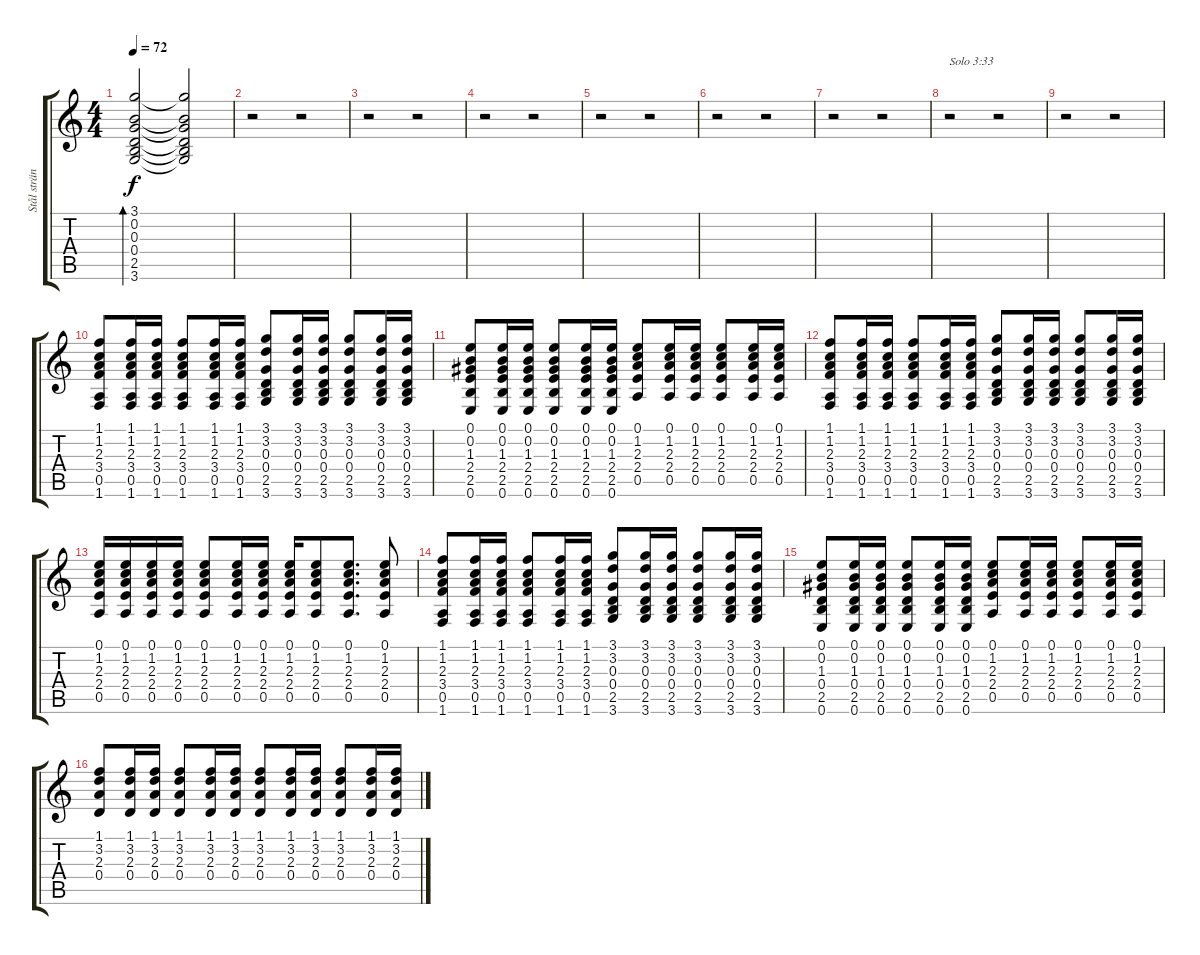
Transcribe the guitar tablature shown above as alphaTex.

\track ("Stål strängad akustisk" "Stål strän") {instrument acousticguitarsteel}
\staff {score tabs}
\tuning (E4 B3 G3 D3 A2 E2) {hide}
\ts (4 4)
\tempo 72
\clef g2
\ks c
(3.1 0.2 0.3 0.4 2.5 3.6).2{bd 120 dy f} (3.1{t} 0.2{t} 0.3{t} 0.4{t} 2.5{t} 3.6{t}).2 |
r.2 r.2 |
r.2 r.2 |
r.2 r.2 |
r.2 r.2 |
r.2 r.2 |
r.2 r.2 |
r.2{txt "Solo 3:33"} r.2 |
r.2 r.2 |
(1.1 1.2 2.3 3.4 0.5 1.6).8 (1.1 1.2 2.3 3.4 0.5 1.6).16 (1.1 1.2 2.3 3.4 0.5 1.6).16 (1.1 1.2 2.3 3.4 0.5 1.6).8 (1.1 1.2 2.3 3.4 0.5 1.6).16 (1.1 1.2 2.3 3.4 0.5 1.6).16 (3.1 3.2 0.3 0.4 2.5 3.6).8 (3.1 3.2 0.3 0.4 2.5 3.6).16 (3.1 3.2 0.3 0.4 2.5 3.6).16 (3.1 3.2 0.3 0.4 2.5 3.6).8 (3.1 3.2 0.3 0.4 2.5 3.6).16 (3.1 3.2 0.3 0.4 2.5 3.6).16 |
(0.1 0.2 1.3 2.4 2.5 0.6).8 (0.1 0.2 1.3 2.4 2.5 0.6).16 (0.1 0.2 1.3 2.4 2.5 0.6).16 (0.1 0.2 1.3 2.4 2.5 0.6).8 (0.1 0.2 1.3 2.4 2.5 0.6).16 (0.1 0.2 1.3 2.4 2.5 0.6).16 (0.1 1.2 2.3 2.4 0.5).8 (0.1 1.2 2.3 2.4 0.5).16 (0.1 1.2 2.3 2.4 0.5).16 (0.1 1.2 2.3 2.4 0.5).8 (0.1 1.2 2.3 2.4 0.5).16 (0.1 1.2 2.3 2.4 0.5).16 |
(1.1 1.2 2.3 3.4 0.5 1.6).8 (1.1 1.2 2.3 3.4 0.5 1.6).16 (1.1 1.2 2.3 3.4 0.5 1.6).16 (1.1 1.2 2.3 3.4 0.5 1.6).8 (1.1 1.2 2.3 3.4 0.5 1.6).16 (1.1 1.2 2.3 3.4 0.5 1.6).16 (3.1 3.2 0.3 0.4 2.5 3.6).8 (3.1 3.2 0.3 0.4 2.5 3.6).16 (3.1 3.2 0.3 0.4 2.5 3.6).16 (3.1 3.2 0.3 0.4 2.5 3.6).8 (3.1 3.2 0.3 0.4 2.5 3.6).16 (3.1 3.2 0.3 0.4 2.5 3.6).16 |
(0.1 1.2 2.3 2.4 0.5).16 (0.1 1.2 2.3 2.4 0.5).16 (0.1 1.2 2.3 2.4 0.5).16 (0.1 1.2 2.3 2.4 0.5).16 (0.1 1.2 2.3 2.4 0.5).8 (0.1 1.2 2.3 2.4 0.5).16 (0.1 1.2 2.3 2.4 0.5).16 (0.1 1.2 2.3 2.4 0.5).16 (0.1 1.2 2.3 2.4 0.5).8 (0.1 1.2 2.3 2.4 0.5).8{d} (0.1 1.2 2.3 2.4 0.5).8 |
(1.1 1.2 2.3 3.4 0.5 1.6).8 (1.1 1.2 2.3 3.4 0.5 1.6).16 (1.1 1.2 2.3 3.4 0.5 1.6).16 (1.1 1.2 2.3 3.4 0.5 1.6).8 (1.1 1.2 2.3 3.4 0.5 1.6).16 (1.1 1.2 2.3 3.4 0.5 1.6).16 (3.1 3.2 0.3 0.4 2.5 3.6).8 (3.1 3.2 0.3 0.4 2.5 3.6).16 (3.1 3.2 0.3 0.4 2.5 3.6).16 (3.1 3.2 0.3 0.4 2.5 3.6).8 (3.1 3.2 0.3 0.4 2.5 3.6).16 (3.1 3.2 0.3 0.4 2.5 3.6).16 |
(0.1 0.2 1.3 0.4 2.5 0.6).8 (0.1 0.2 1.3 0.4 2.5 0.6).16 (0.1 0.2 1.3 0.4 2.5 0.6).16 (0.1 0.2 1.3 0.4 2.5 0.6).8 (0.1 0.2 1.3 0.4 2.5 0.6).16 (0.1 0.2 1.3 0.4 2.5 0.6).16 (0.1 1.2 2.3 2.4 0.5).8 (0.1 1.2 2.3 2.4 0.5).16 (0.1 1.2 2.3 2.4 0.5).16 (0.1 1.2 2.3 2.4 0.5).8 (0.1 1.2 2.3 2.4 0.5).16 (0.1 1.2 2.3 2.4 0.5).16 |
(1.1 3.2 2.3 0.4).8 (1.1 3.2 2.3 0.4).16 (1.1 3.2 2.3 0.4).16 (1.1 3.2 2.3 0.4).8 (1.1 3.2 2.3 0.4).16 (1.1 3.2 2.3 0.4).16 (1.1 3.2 2.3 0.4).8 (1.1 3.2 2.3 0.4).16 (1.1 3.2 2.3 0.4).16 (1.1 3.2 2.3 0.4).8 (1.1 3.2 2.3 0.4).16 (1.1 3.2 2.3 0.4).16
